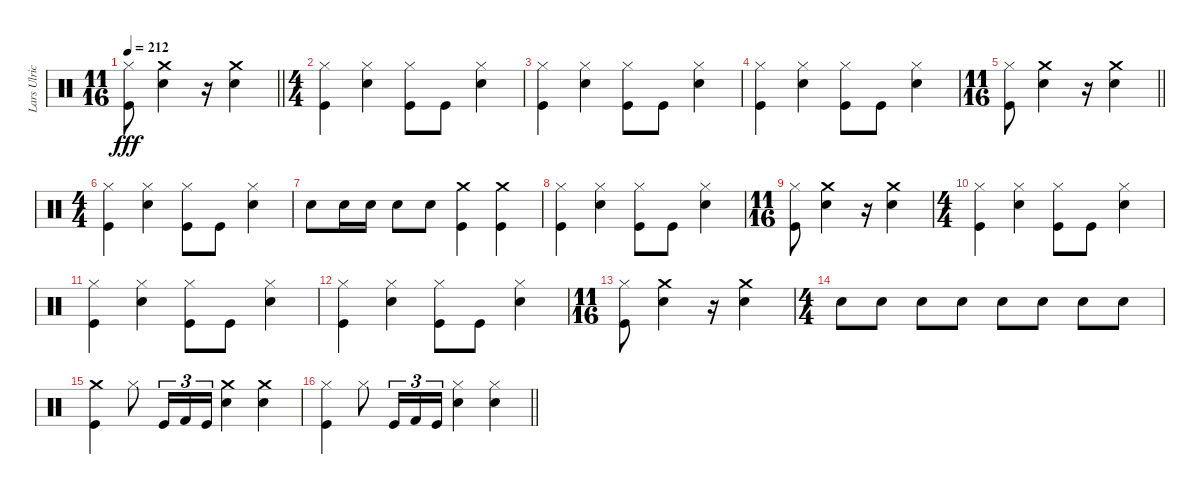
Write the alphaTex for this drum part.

\track ("Lars Ulrich" "Lars Ulric") {instrument percussion}
\staff {score}
\articulation defaults
\ts (11 16)
\tempo 212
\clef neutral
\barLineRight lightlight
\ks c
("Kick (hit)" "Hi-Hat (closed)").8{dy fff} ("Crash medium (hit)" "Snare (hit) 2").4 r.16 ("Crash medium (hit)" "Snare (hit) 2").4 |
\ts (4 4)
("Hi-Hat (closed)" "Kick (hit)").4 ("Snare (hit) 2" "Hi-Hat (closed)").4 ("Kick (hit)" "Hi-Hat (closed)").8 "Kick (hit)".8 ("Snare (hit) 2" "Hi-Hat (closed)").4 |
("Kick (hit)" "Hi-Hat (closed)").4 ("Snare (hit) 2" "Hi-Hat (closed)").4 ("Hi-Hat (closed)" "Kick (hit)").8 "Kick (hit)".8 ("Snare (hit) 2" "Hi-Hat (closed)").4 |
("Kick (hit)" "Hi-Hat (closed)").4 ("Snare (hit) 2" "Hi-Hat (closed)").4 ("Kick (hit)" "Hi-Hat (closed)").8 "Kick (hit)".8 ("Hi-Hat (closed)" "Snare (hit) 2").4 |
\ts (11 16)
\barLineRight lightlight
("Kick (hit)" "Hi-Hat (closed)").8 ("Crash medium (hit)" "Snare (hit) 2").4 r.16 ("Crash medium (hit)" "Snare (hit) 2").4 |
\ts (4 4)
("Hi-Hat (closed)" "Kick (hit)").4 ("Snare (hit) 2" "Hi-Hat (closed)").4 ("Kick (hit)" "Hi-Hat (closed)").8 "Kick (hit)".8 ("Snare (hit) 2" "Hi-Hat (closed)").4 |
"Snare (hit) 2".8 "Snare (hit) 2".16 "Snare (hit) 2".16 "Snare (hit) 2".8 "Snare (hit) 2".8 ("Kick (hit)" "Crash medium (hit)").4 ("Kick (hit)" "Crash medium (hit)").4 |
("Kick (hit)" "Hi-Hat (closed)").4 ("Snare (hit) 2" "Hi-Hat (closed)").4 ("Kick (hit)" "Hi-Hat (closed)").8 "Kick (hit)".8 ("Snare (hit) 2" "Hi-Hat (closed)").4 |
\ts (11 16)
("Hi-Hat (closed)" "Kick (hit)").8 ("Crash medium (hit)" "Snare (hit) 2").4 r.16 ("Crash medium (hit)" "Snare (hit) 2").4 |
\ts (4 4)
("Kick (hit)" "Hi-Hat (closed)").4 ("Snare (hit) 2" "Hi-Hat (closed)").4 ("Kick (hit)" "Hi-Hat (closed)").8 "Kick (hit)".8 ("Hi-Hat (closed)" "Snare (hit) 2").4 |
("Kick (hit)" "Hi-Hat (closed)").4 ("Snare (hit) 2" "Hi-Hat (closed)").4 ("Kick (hit)" "Hi-Hat (closed)").8 "Kick (hit)".8 ("Snare (hit) 2" "Hi-Hat (closed)").4 |
("Kick (hit)" "Hi-Hat (closed)").4 ("Hi-Hat (closed)" "Snare (hit) 2").4 ("Kick (hit)" "Hi-Hat (closed)").8 "Kick (hit)".8 ("Snare (hit) 2" "Hi-Hat (closed)").4 |
\ts (11 16)
("Kick (hit)" "Hi-Hat (closed)").8 ("Crash medium (hit)" "Snare (hit) 2").4 r.16 ("Crash medium (hit)" "Snare (hit) 2").4 |
\ts (4 4)
"Snare (hit) 2".8 "Snare (hit) 2".8 "Snare (hit) 2".8 "Snare (hit) 2".8 "Snare (hit) 2".8 "Snare (hit) 2".8 "Snare (hit) 2".8 "Snare (hit) 2".8 |
("Crash medium (hit)" "Kick (hit)").4 "Hi-Hat (closed)".8 "Kick (hit)".16{tu (3 2)} "Kick (hit) 2".16{tu (3 2)} "Kick (hit)".16{tu (3 2)} ("Snare (hit) 2" "Crash medium (hit)").4 ("Crash medium (hit)" "Snare (hit) 2").4 |
\barLineRight lightlight
("Kick (hit)" "Hi-Hat (closed)").4 "Hi-Hat (closed)".8 "Kick (hit)".16{tu (3 2)} "Kick (hit) 2".16{tu (3 2)} "Kick (hit)".16{tu (3 2)} ("Snare (hit) 2" "Hi-Hat (closed)").4 ("Snare (hit) 2" "Hi-Hat (closed)").4
